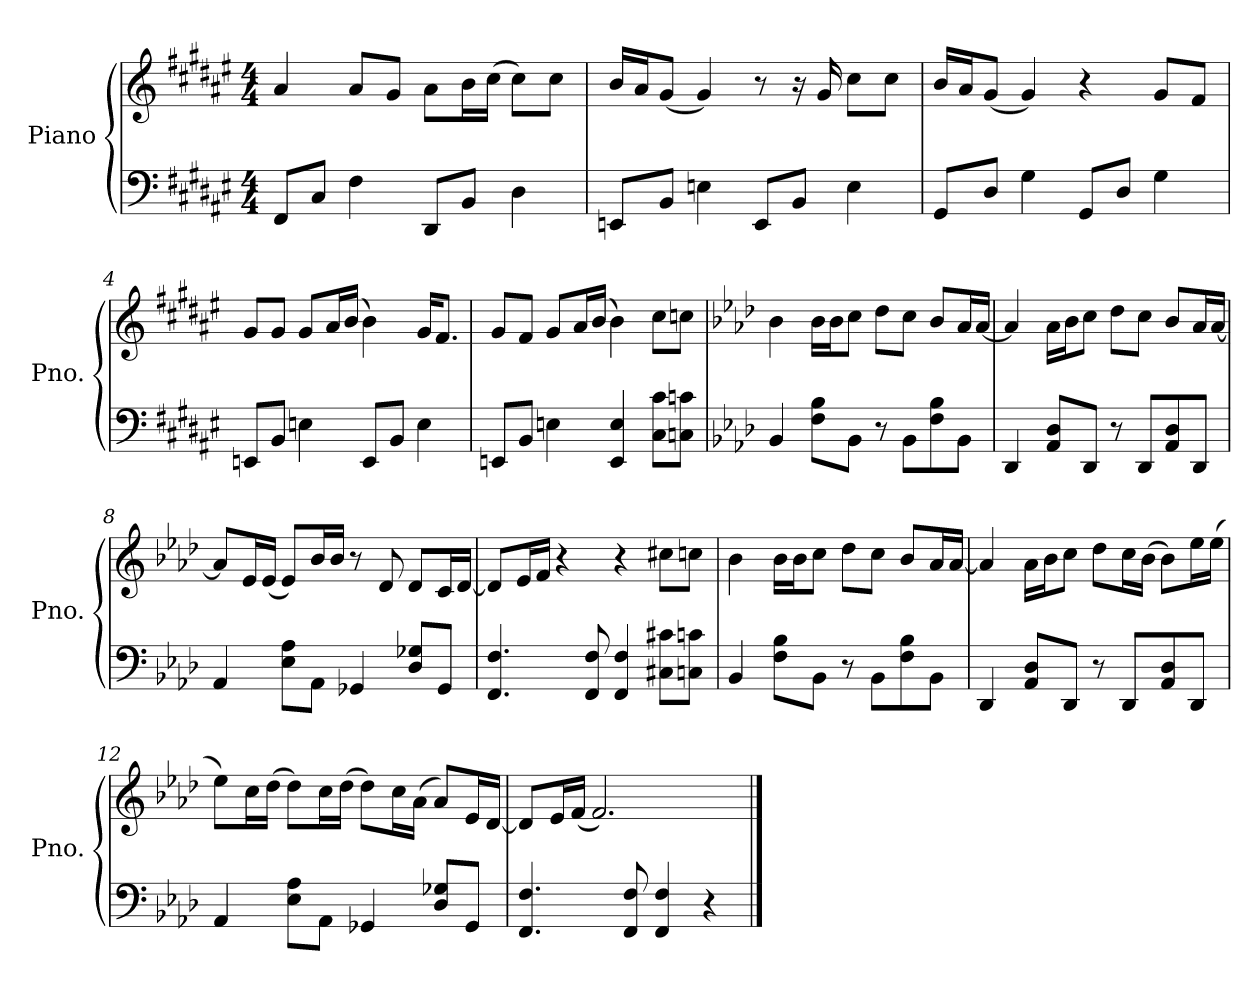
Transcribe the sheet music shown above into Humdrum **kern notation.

**kern	**kern
*part1	*part1
*staff2	*staff1
*I"Piano	*
*I'Pno.	*
*clefF4	*clefG2
*k[f#c#g#d#a#e#]	*k[f#c#g#d#a#e#]
*M4/4	*M4/4
*MM70	*MM70
=1	=1
8FF#/L	4a#/
8C#/J	.
4F#\	8a#/L
.	8g#/J
8DD#/L	8a#\L
8BB/J	16b\L
.	(>16cc#\JJ
4D#\	8cc#\L)
.	8cc#\J
=2	=2
8EEn/L	16b/LL
.	16a#/J
8BB/J	(<8g#/J
4En\	4g#/)
8EE/L	8r
8BB/J	16r
.	16g#/
4E\	8cc#\L
.	8cc#\J
=3	=3
8GG#/L	16b/LL
.	16a#/J
8D#/J	(<8g#/J
4G#\	4g#/)
8GG#/L	4r
8D#/J	.
4G#\	8g#/L
.	8f#/J
!!LO:LB:g=z
=4	=4
8EEn/L	8g#/L
8BB/J	8g#/J
4En\	8g#/L
.	16a#/L
.	(<16b/JJ
8EE/L	4b\)
8BB/J	.
4E\	16g#/KL
.	8.f#/J
=5	=5
8EEn/L	8g#/L
8BB/J	8f#/J
4En\	8g#/L
.	16a#/L
.	(<16b/JJ
4EE/ 4E/	4b\)
8C#\ 8c#\L	8cc#\L
8Cn\ 8cn\J	8ccn\J
=6	=6
*k[b-e-a-d-]	*k[b-e-a-d-]
4BB-/	4b-\
8F\ 8B-\L	16b-\LL
.	16b-\J
8BB-\J	8cc\J
8r	8dd-\L
8BB-\L	8cc\J
8F\ 8B-\	8b-/L
8BB-\J	16a-/L
.	[16a-/JJ
=7	=7
4DD-/	4a-/]
8AA-/ 8D-/L	16a-\LL
.	16b-\J
8DD-/J	8cc\J
8r	8dd-\L
8DD-/L	8cc\J
8AA-/ 8D-/	8b-/L
8DD-/J	16a-/L
.	[16a-/JJ
!!LO:LB:g=z
=8	=8
4AA-/	8a-/L]
.	16e-/L
.	(<16e-/JJ
8E-\ 8A-\L	8e-/L)
8AA-\J	16b-/L
.	16b-/JJ
4GG-X/	8r
.	8d-/
8D-/ 8G-X/L	8d-/L
8GG-/J	16c/L
.	[16d-/JJ
=9	=9
4.FF/ 4.F/	8d-/L]
.	16e-/L
.	16f/JJ
.	4r
8FF/ 8F/	.
4FF/ 4F/	4r
8C#X\ 8c#X\L	8cc#X\L
8Cn\ 8cn\J	8ccn\J
=10	=10
4BB-/	4b-\
8F\ 8B-\L	16b-\LL
.	16b-\J
8BB-\J	8cc\J
8r	8dd-\L
8BB-\L	8cc\J
8F\ 8B-\	8b-/L
8BB-\J	16a-/L
.	[16a-/JJ
=11	=11
4DD-/	4a-/]
8AA-/ 8D-/L	16a-\LL
.	16b-\J
8DD-/J	8cc\J
8r	8dd-\L
8DD-/L	16cc\L
.	(>16b-\JJ
8AA-/ 8D-/	8b-\L)
8DD-/J	16ee-\L
.	(>16ee-\JJ
!!LO:LB:g=z
=12	=12
4AA-/	8ee-\L)
.	16cc\L
.	(>16dd-\JJ
8E-\ 8A-\L	8dd-\L)
8AA-\J	16cc\L
.	(>16dd-\JJ
4GG-X/	8dd-\L)
.	16cc\L
.	(>16a-\JJ
8D-/ 8G-X/L	8a-/L)
8GG-/J	16e-/L
.	[16d-/JJ
=13	=13
4.FF/ 4.F/	8d-/L]
.	16e-/L
.	(<16f/JJ
.	2.f/)
8FF/ 8F/	.
4FF/ 4F/	.
4r	.
==	==
*-	*-
